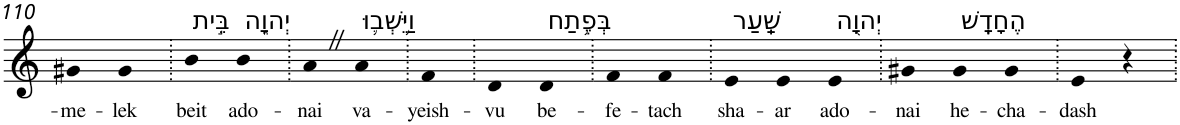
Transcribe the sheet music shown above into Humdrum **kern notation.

**kern	**text
*part1	*part1
*staff1	*staff1
*I"Piano	*
*I'Pno	*
!!LO:PB:g=z
*clefG2	*
*k[]	*
=110	=110
!	!LO:LY:b
4g#X	-me-
!	!LO:LY:b
4g#	-lek
=111.	=111.
!LO:TX:a:t=בֵּ֣ית	!
!	!LO:LY:b
4b	beit
!LO:TX:a:t=יְהוָ֑ה	!
!	!LO:LY:b
4b	ado-
=112.	=112.
!	!LO:LY:b
4aZ	-nai
!LO:TX:a:t=וַיֵּ֥שְׁב֛וּ	!
!	!LO:LY:b
4a	va-
=113.	=113.
!	!LO:LY:b
4f	-yeish-
=114.	=114.
!	!LO:LY:b
4d	-vu
!LO:TX:a:t=בְּפֶ֥תַח	!
!	!LO:LY:b
4d	be-
=115.	=115.
!	!LO:LY:b
4f	-fe-
!	!LO:LY:b
4f	-tach
=116.	=116.
!LO:TX:a:t=שַֽׁעַר	!
!	!LO:LY:b
4e	sha-
!	!LO:LY:b
4e	-ar
!LO:TX:a:t=יְהוָ֖ה	!
!	!LO:LY:b
4e	ado-
=117.	=117.
!	!LO:LY:b
4g#X	-nai
!LO:TX:a:t=הֶחָדָֽשׁ	!
!	!LO:LY:b
4g#	he-
!	!LO:LY:b
4g#	-cha-
=118.	=118.
!	!LO:LY:b
4e	-dash
4r	.
=.	=.
*-	*-
